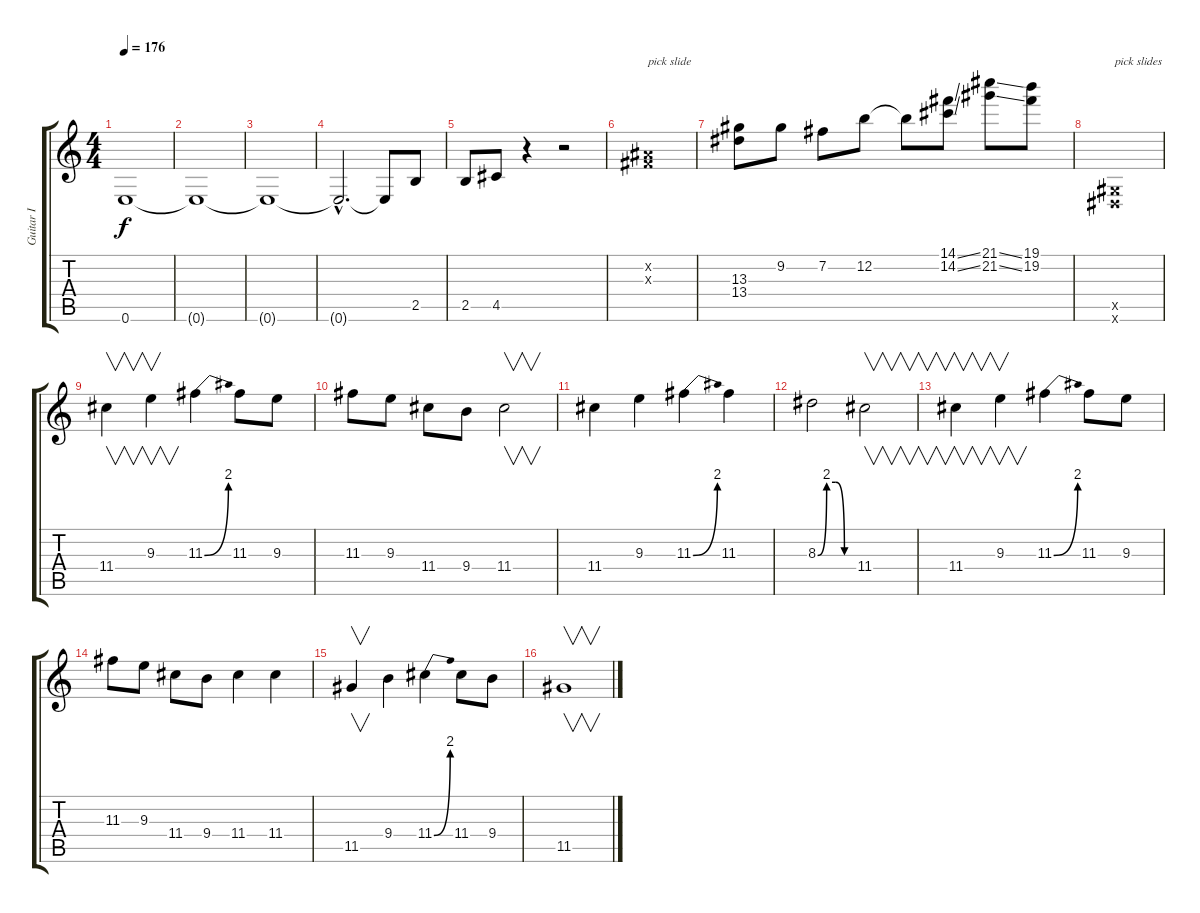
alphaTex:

\track ("Guitar I" "Guitar I") {instrument distortionguitar}
\staff {score tabs}
\tuning (E4 B3 G3 D3 A2 E2) {hide}
\ts (4 4)
\tempo 176
\clef g2
\ks c
0.6{t}.1{dy f} |
0.6{t}.1 |
0.6{t}.1 |
0.6{hac t}.2{d} 0.6{t}.8 2.5.8 |
2.5.8 4.5.8 r.4 r.2 |
(-1.2{x} -1.3{x}).1{txt "pick slide"} |
(13.3 13.4).8 9.2.8 7.2.8 12.2.8 12.2{t}.8 (14.1{ss} 14.2{ss}).8 (21.1{ss} 21.2{ss}).8 (19.1 19.2).8 |
(-1.5{x} -1.6{x}).1{txt "pick slides"} |
11.4.4{v} 9.3.4{v} 11.3{be (bend 0 0 60 8)}.4 11.3.8 9.3.8 |
11.3.8 9.3.8 11.4.8 9.4.8 11.4.2{v} |
11.4.4 9.3.4 11.3{be (bend 0 0 60 8)}.4 11.3.4 |
8.3{be (custom 0 0 15 8 30 8 45 0 60 0)}.2 11.4.2{v} |
11.4.4{v} 9.3.4{v} 11.3{be (bend 0 0 60 8)}.4 11.3.8 9.3.8 |
11.3.8 9.3.8 11.4.8 9.4.8 11.4.4 11.4.4 |
11.5.4{v} 9.4.4 11.4{be (bend 0 0 60 8)}.4 11.4.8 9.4.8 |
11.5.1{v}
